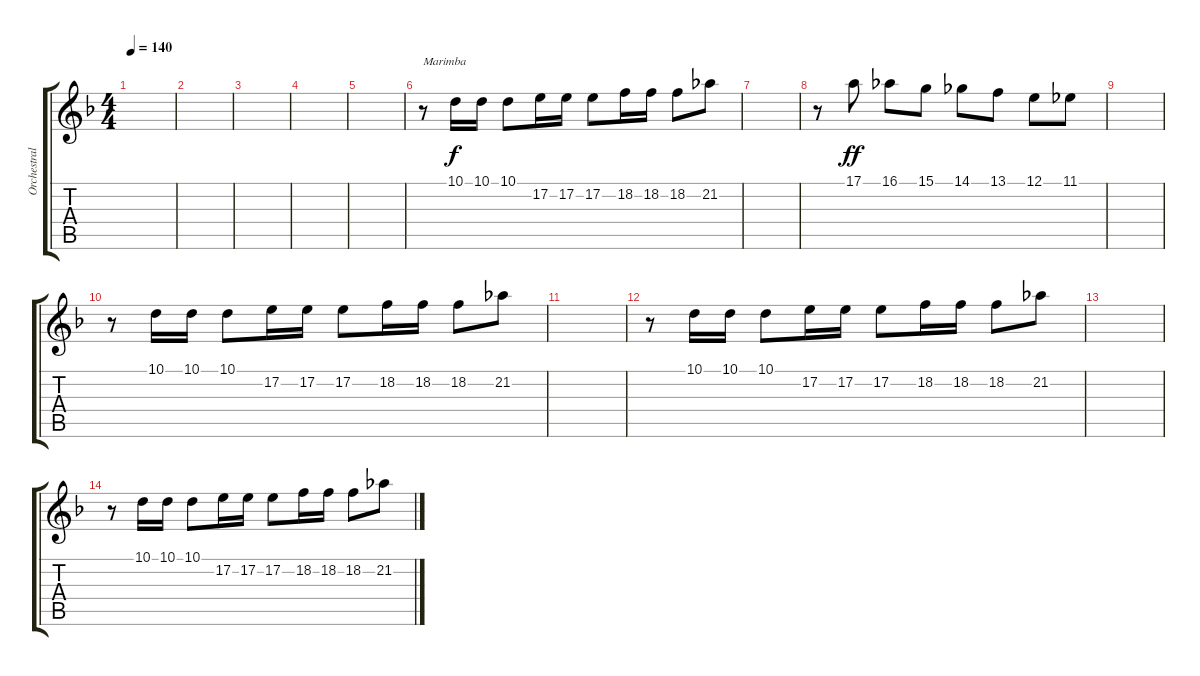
\track ("Orchestral Percussion II" "Orchestral") {instrument glockenspiel}
\staff {score tabs}
\tuning (E4 B3 G3 D3 A2 E2) {hide}
\ts (4 4)
\tempo 140
\clef g2
\ks dminor
|
|
|
|
|
r.8{txt "Marimba" instrument marimba} 10.1.16{dy f} 10.1.16 10.1.8 17.2.16 17.2.16 17.2.8 18.2.16 18.2.16 18.2.8 21.2.8 |
|
r.8 17.1.8{dy ff} 16.1.8 15.1.8 14.1.8 13.1.8 12.1.8 11.1.8 |
|
r.8{instrument marimba} 10.1.16 10.1.16 10.1.8 17.2.16 17.2.16 17.2.8 18.2.16 18.2.16 18.2.8 21.2.8 |
|
r.8{instrument marimba} 10.1.16 10.1.16 10.1.8 17.2.16 17.2.16 17.2.8 18.2.16 18.2.16 18.2.8 21.2.8 |
|
r.8{instrument marimba} 10.1.16 10.1.16 10.1.8 17.2.16 17.2.16 17.2.8 18.2.16 18.2.16 18.2.8 21.2.8
